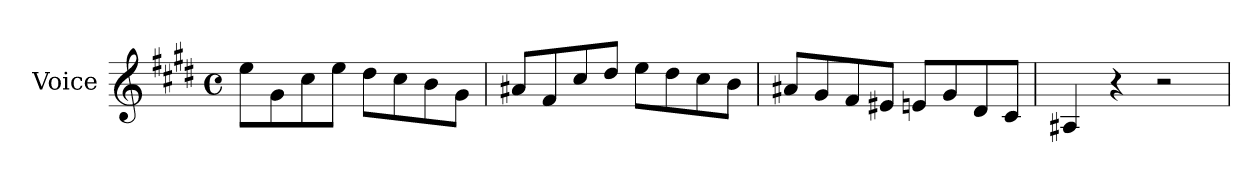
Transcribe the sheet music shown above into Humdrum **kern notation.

**kern
*part1
*staff1
*I"Voice
*I'Voice
*clefG2
*k[f#c#g#d#]
*M4/4
*met(c)
=1
8ee\L
8g#\
8cc#\
8ee\J
8dd#\L
8cc#\
8b\
8g#\J
=2
8a#X/L
8f#/
8cc#/
8dd#/J
8ee\L
8dd#\
8cc#\
8b\J
=3
8a#X/L
8g#/
8f#/
8e#X/J
8en/L
8g#/
8d#/
8c#/J
=4
4A#X/
4r
2rcc
=
*-
